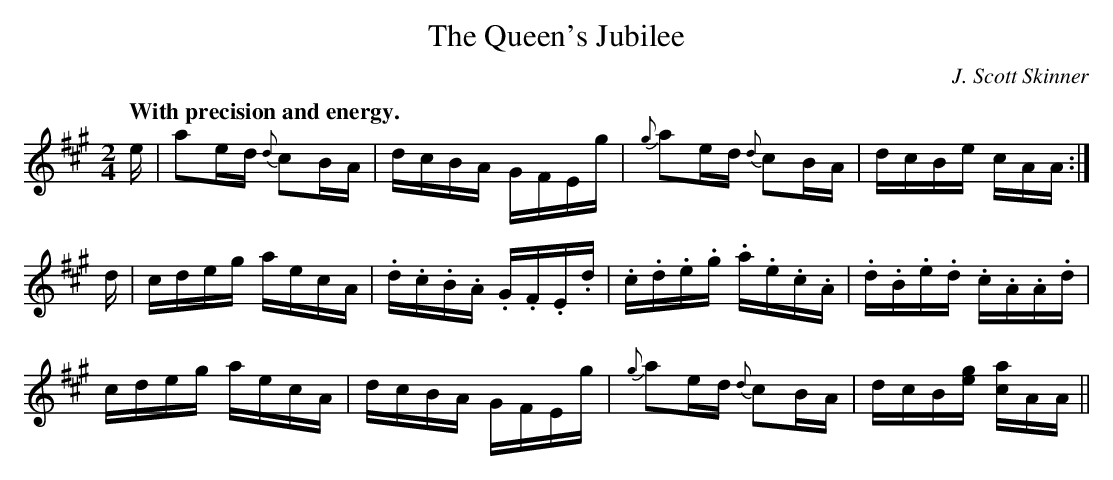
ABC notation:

X:1
T:Queen's Jubilee, The
C:J. Scott Skinner
M:2/4
L:1/8
Q:"With precision and energy."
K:A
e/|{h}ae/d/ {d}cB/A/|d/c/B/A/ G/F/E/g/|{g}ae/d/ {d}cB/A/|d/c/B/e/ c/A/A/:|
d/|c/d/e/g/ a/e/c/A/|.d/.c/.B/.A/ .G/.F/.E/.d/|.c/.d/.e/.g/ .a/.e/.c/.A/|.d/.B/.e/.d/ .c/.A/.A/.d/|
c/d/e/g/ a/e/c/A/|d/c/B/A/ G/F/E/g/|{g}ae/d/ {d}cB/A/|d/c/B/[e/g/] [c/a/]A/A/||
